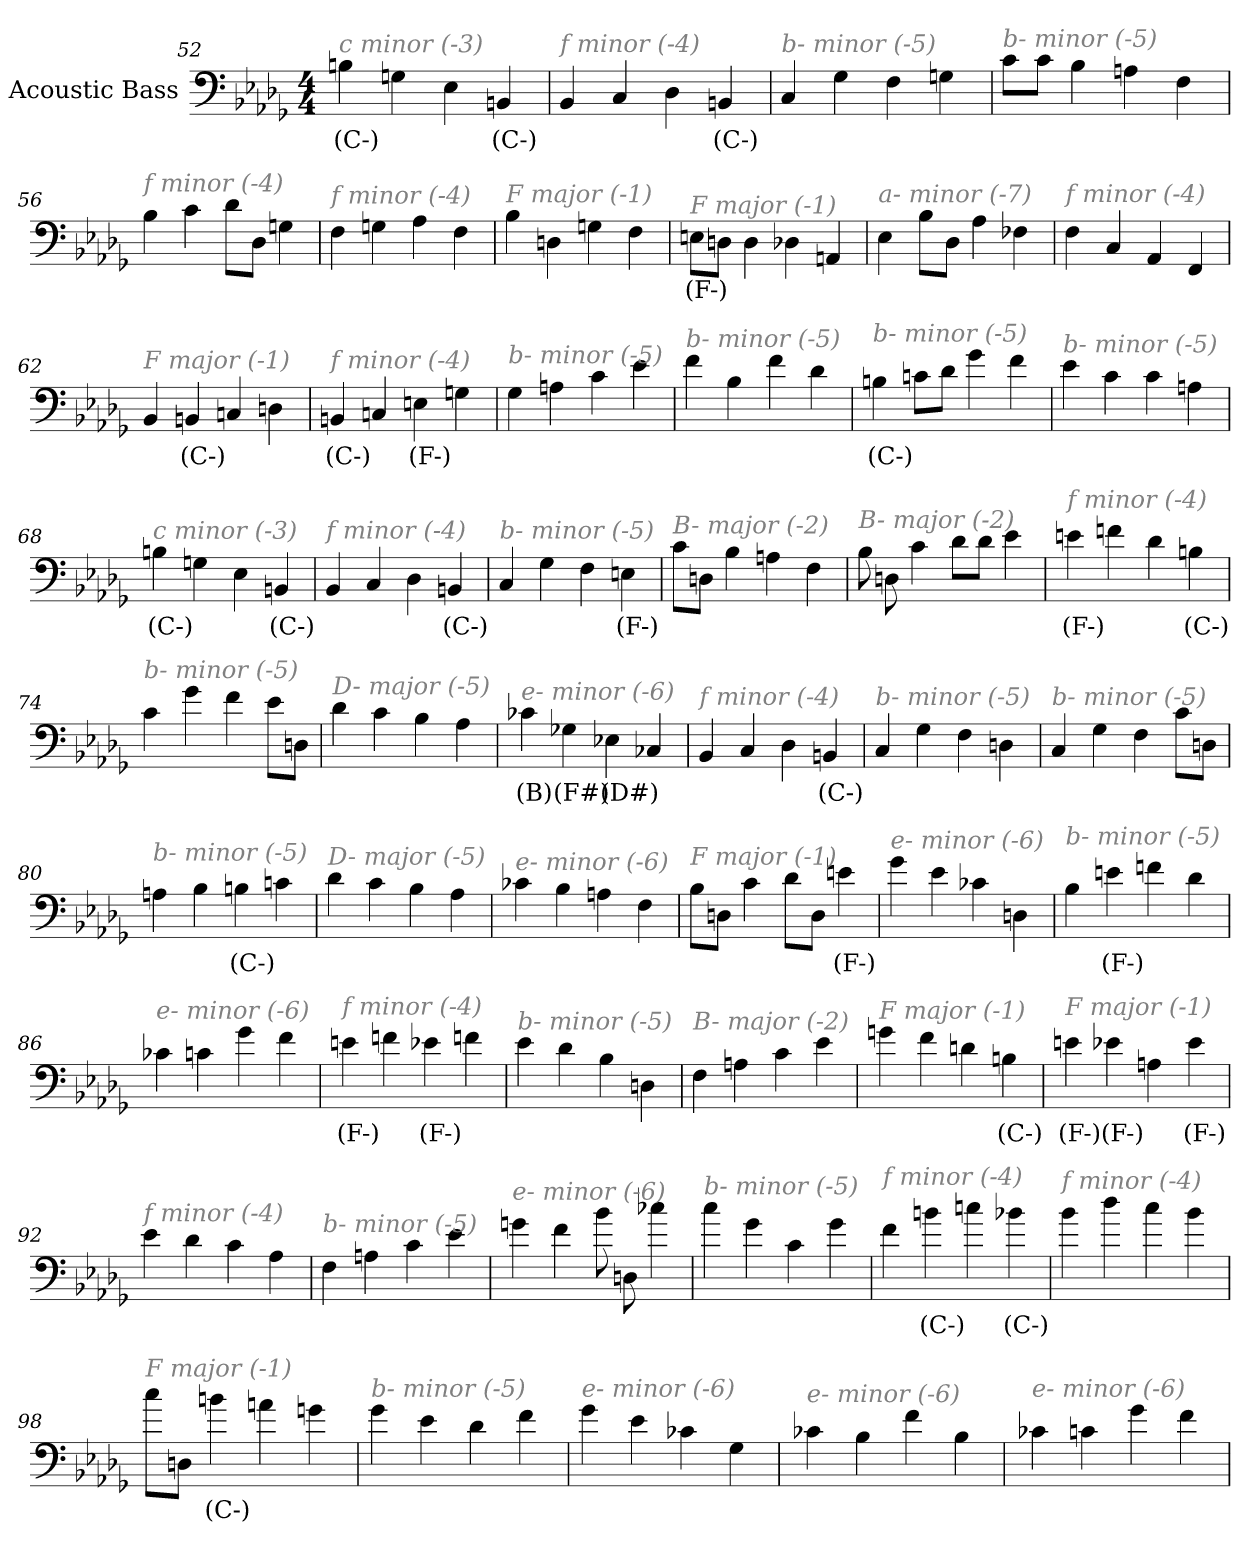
**kern	**text
*part1	*part1
*staff1	*staff1
*I"Acoustic Bass	*
*clefF4	*
*ITrd7c12	*
*k[b-e-a-d-g-]	*
*D-:	*
*M4/4	*
=52	=52
!LO:TX:i:color=#808080:t=c minor (-3)	!
4BBni	(C-)
4GGn	.
4EE-	.
4BBBni	(C-)
=53	=53
!LO:TX:i:color=#808080:t=f minor (-4)	!
4BBB-	.
4CC	.
4DD-	.
4BBBni	(C-)
=54	=54
!LO:TX:i:color=#808080:t=b- minor (-5)	!
4CC	.
4GG-	.
4FF	.
4GGn	.
=55	=55
!LO:TX:i:color=#808080:t=b- minor (-5)	!
8CL	.
8CJ	.
4BB-	.
4AAn	.
4FF	.
=56	=56
!LO:TX:i:color=#808080:t=f minor (-4)	!
4BB-	.
4C	.
8D-L	.
8DD-J	.
4GGn	.
=57	=57
!LO:TX:i:color=#808080:t=f minor (-4)	!
4FF	.
4GGn	.
4AA-	.
4FF	.
=58	=58
!LO:TX:i:color=#808080:t=F major (-1)	!
4BB-	.
4DDn	.
4GGn	.
4FF	.
=59	=59
!LO:TX:i:color=#808080:t=F major (-1)	!
8EEniL	(F-)
8DDnJ	.
4DD	.
4DD-X	.
4AAAn	.
=60	=60
!LO:TX:i:color=#808080:t=a- minor (-7)	!
4EE-	.
8BB-L	.
8DD-J	.
4AA-	.
4FF-X	.
=61	=61
!LO:TX:i:color=#808080:t=f minor (-4)	!
4FF	.
4CC	.
4AAA-	.
4FFF	.
=62	=62
!LO:TX:i:color=#808080:t=F major (-1)	!
4BBB-	.
4BBBni	(C-)
4CCn	.
4DDn	.
=63	=63
!LO:TX:i:color=#808080:t=f minor (-4)	!
4BBBni	(C-)
4CCn	.
4EEni	(F-)
4GGn	.
=64	=64
!LO:TX:i:color=#808080:t=b- minor (-5)	!
4GG-	.
4AAn	.
4C	.
4E-	.
=65	=65
!LO:TX:i:color=#808080:t=b- minor (-5)	!
4F	.
4BB-	.
4F	.
4D-	.
=66	=66
!LO:TX:i:color=#808080:t=b- minor (-5)	!
4BBni	(C-)
8CnL	.
8D-J	.
4G-	.
4F	.
=67	=67
!LO:TX:i:color=#808080:t=b- minor (-5)	!
4E-	.
4C	.
4C	.
4AAn	.
=68	=68
!LO:TX:i:color=#808080:t=c minor (-3)	!
4BBni	(C-)
4GGn	.
4EE-	.
4BBBni	(C-)
=69	=69
!LO:TX:i:color=#808080:t=f minor (-4)	!
4BBB-	.
4CC	.
4DD-	.
4BBBni	(C-)
=70	=70
!LO:TX:i:color=#808080:t=b- minor (-5)	!
4CC	.
4GG-	.
4FF	.
4EEni	(F-)
=71	=71
!LO:TX:i:color=#808080:t=B- major (-2)	!
8CL	.
8DDnJ	.
4BB-	.
4AAn	.
4FF	.
=72	=72
!LO:TX:i:color=#808080:t=B- major (-2)	!
8BB-	.
8DDn	.
4C	.
8D-L	.
8D-J	.
4E-	.
=73	=73
!LO:TX:i:color=#808080:t=f minor (-4)	!
4Eni	(F-)
4Fn	.
4D-	.
4BBni	(C-)
=74	=74
!LO:TX:i:color=#808080:t=b- minor (-5)	!
4C	.
4G-	.
4F	.
8E-L	.
8DDnJ	.
=75	=75
!LO:TX:i:color=#808080:t=D- major (-5)	!
4D-	.
4C	.
4BB-	.
4AA-	.
=76	=76
!LO:TX:i:color=#808080:t=e- minor (-6)	!
4C-Xi	(B)
4GG-Xi	(F#)
4EE-Xi	(D#)
4CC-X	.
=77	=77
!LO:TX:i:color=#808080:t=f minor (-4)	!
4BBB-	.
4CC	.
4DD-	.
4BBBni	(C-)
=78	=78
!LO:TX:i:color=#808080:t=b- minor (-5)	!
4CC	.
4GG-	.
4FF	.
4DDn	.
=79	=79
!LO:TX:i:color=#808080:t=b- minor (-5)	!
4CC	.
4GG-	.
4FF	.
8CL	.
8DDnJ	.
=80	=80
!LO:TX:i:color=#808080:t=b- minor (-5)	!
4AAn	.
4BB-	.
4BBni	(C-)
4Cn	.
=81	=81
!LO:TX:i:color=#808080:t=D- major (-5)	!
4D-	.
4C	.
4BB-	.
4AA-	.
=82	=82
!LO:TX:i:color=#808080:t=e- minor (-6)	!
4C-X	.
4BB-	.
4AAn	.
4FF	.
=83	=83
!LO:TX:i:color=#808080:t=F major (-1)	!
8BB-L	.
8DDnJ	.
4C	.
8D-L	.
8DDJ	.
4Eni	(F-)
=84	=84
!LO:TX:i:color=#808080:t=e- minor (-6)	!
4G-	.
4E-	.
4C-X	.
4DDn	.
=85	=85
!LO:TX:i:color=#808080:t=b- minor (-5)	!
4BB-	.
4Eni	(F-)
4Fn	.
4D-	.
=86	=86
!LO:TX:i:color=#808080:t=e- minor (-6)	!
4C-X	.
4Cn	.
4G-	.
4F	.
=87	=87
!LO:TX:i:color=#808080:t=f minor (-4)	!
4Eni	(F-)
4Fn	.
4E-Xi	(F-)
4Fn	.
=88	=88
!LO:TX:i:color=#808080:t=b- minor (-5)	!
4E-	.
4D-	.
4BB-	.
4DDn	.
=89	=89
!LO:TX:i:color=#808080:t=B- major (-2)	!
4FF	.
4AAn	.
4C	.
4E-	.
=90	=90
!LO:TX:i:color=#808080:t=F major (-1)	!
4Gn	.
4F	.
4Dn	.
4BBni	(C-)
=91	=91
!LO:TX:i:color=#808080:t=F major (-1)	!
4Eni	(F-)
4E-i	(F-)
4AAn	.
4E-i	(F-)
=92	=92
!LO:TX:i:color=#808080:t=f minor (-4)	!
4E-	.
4D-	.
4C	.
4AA-	.
=93	=93
!LO:TX:i:color=#808080:t=b- minor (-5)	!
4FF	.
4AAn	.
4C	.
4E-	.
=94	=94
!LO:TX:i:color=#808080:t=e- minor (-6)	!
4Gn	.
4F	.
8B-	.
8DDn	.
4c-X	.
=95	=95
!LO:TX:i:color=#808080:t=b- minor (-5)	!
4c	.
4G-	.
4C	.
4G-	.
=96	=96
!LO:TX:i:color=#808080:t=f minor (-4)	!
4F	.
4Bni	(C-)
4cn	.
4B-Xi	(C-)
=97	=97
!LO:TX:i:color=#808080:t=f minor (-4)	!
4B-	.
4d-	.
4c	.
4B-	.
=98	=98
!LO:TX:i:color=#808080:t=F major (-1)	!
8cL	.
8DDnJ	.
4Bni	(C-)
4An	.
4Gn	.
=99	=99
!LO:TX:i:color=#808080:t=b- minor (-5)	!
4G-	.
4E-	.
4D-	.
4F	.
=100	=100
!LO:TX:i:color=#808080:t=e- minor (-6)	!
4G-	.
4E-	.
4C-X	.
4GG-	.
=101	=101
!LO:TX:i:color=#808080:t=e- minor (-6)	!
4C-X	.
4BB-	.
4F	.
4BB-	.
=102	=102
!LO:TX:i:color=#808080:t=e- minor (-6)	!
4C-X	.
4Cn	.
4G-	.
4F	.
=	=
*-	*-
